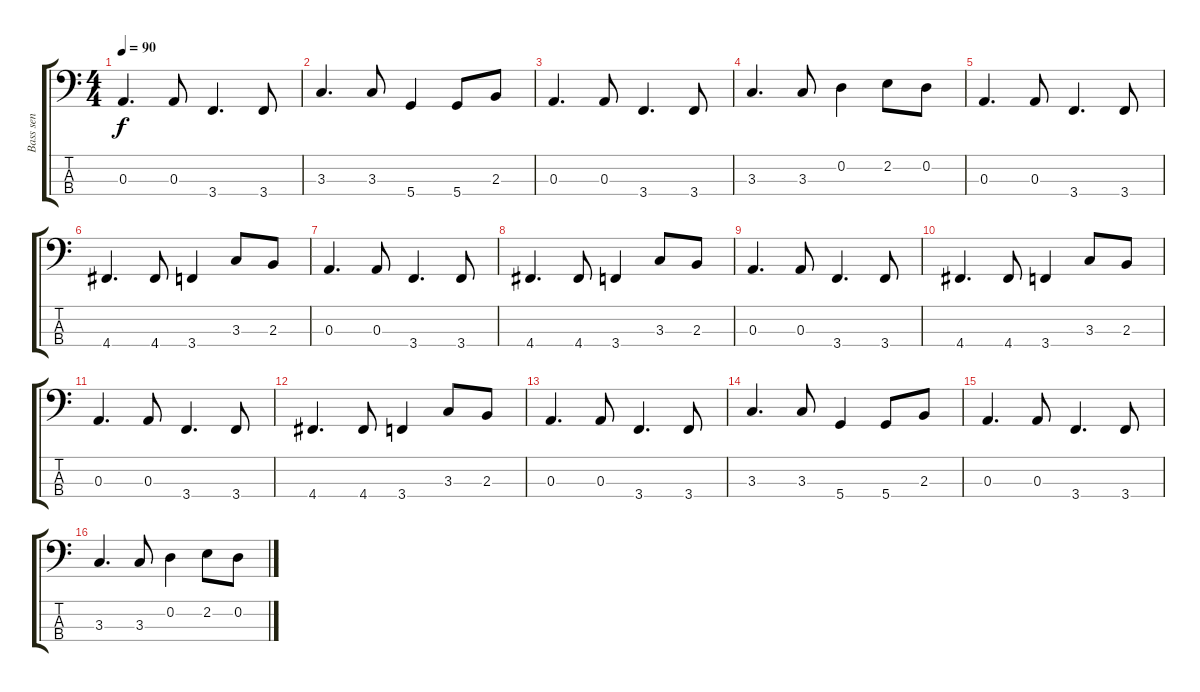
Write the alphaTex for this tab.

\track ("Bass sen" "Bass sen") {instrument electricbassfinger}
\staff {score tabs}
\tuning (G2 D2 A1 D1) {hide}
\ts (4 4)
\tempo 90
\clef f4
\ks c
0.3.4{d dy f} 0.3.8 3.4.4{d} 3.4.8 |
3.3.4{d} 3.3.8 5.4.4 5.4.8 2.3.8 |
0.3.4{d} 0.3.8 3.4.4{d} 3.4.8 |
3.3.4{d} 3.3.8 0.2.4 2.2.8 0.2.8 |
0.3.4{d} 0.3.8 3.4.4{d} 3.4.8 |
4.4.4{d} 4.4.8 3.4.4 3.3.8 2.3.8 |
0.3.4{d} 0.3.8 3.4.4{d} 3.4.8 |
4.4.4{d} 4.4.8 3.4.4 3.3.8 2.3.8 |
0.3.4{d} 0.3.8 3.4.4{d} 3.4.8 |
4.4.4{d} 4.4.8 3.4.4 3.3.8 2.3.8 |
0.3.4{d} 0.3.8 3.4.4{d} 3.4.8 |
4.4.4{d} 4.4.8 3.4.4 3.3.8 2.3.8 |
0.3.4{d} 0.3.8 3.4.4{d} 3.4.8 |
3.3.4{d} 3.3.8 5.4.4 5.4.8 2.3.8 |
0.3.4{d} 0.3.8 3.4.4{d} 3.4.8 |
3.3.4{d} 3.3.8 0.2.4 2.2.8 0.2.8
